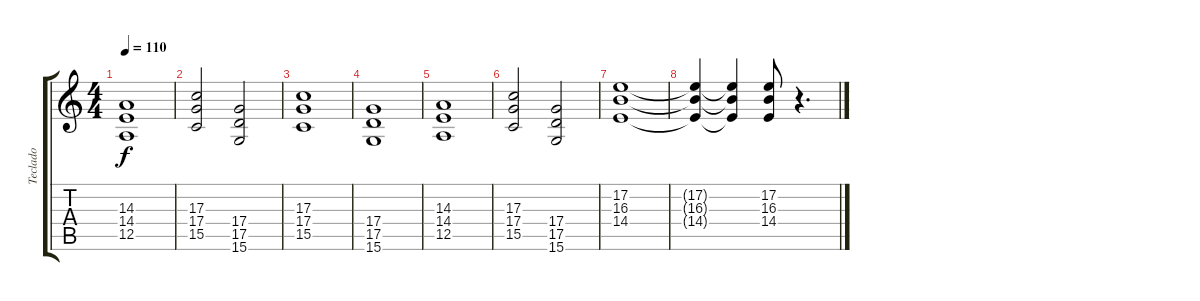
\track ("Teclado" "Teclado") {instrument stringensemble1}
\staff {score tabs}
\tuning (E4 B3 G3 D3 A2 E2) {hide}
\ts (4 4)
\tempo 110
\clef g2
\ks c
(14.3 14.4 12.5).1{dy f} |
(17.3 17.4 15.5).2 (17.4 17.5 15.6).2 |
(17.3 17.4 15.5).1 |
(17.4 17.5 15.6).1 |
(14.3 14.4 12.5).1 |
(17.3 17.4 15.5).2 (17.4 17.5 15.6).2 |
(17.2 16.3 14.4).1 |
(17.2{t} 16.3{t} 14.4{t}).4 (17.2{t} 16.3{t} 14.4{t}).4 (17.2 16.3 14.4).8 r.4{d}
